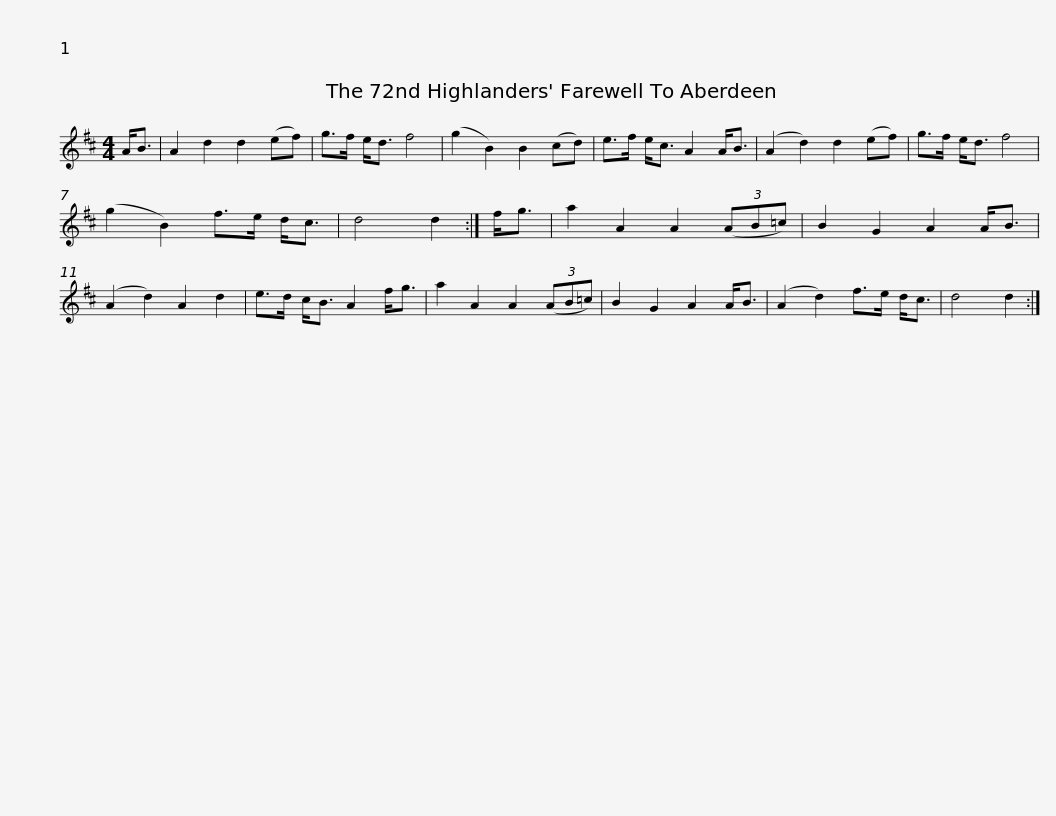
X:1
L:1/8
M:4/4
I:linebreak $
K:D
V:1 treble
V:1
 A<B | A2 d2 d2 (ef) | g>f e<d f4 | (g2 B2) B2 (cd) | e>f e<c A2 A<B | %5
 (A2 d2) d2 (ef) | g>f e<d f4 |$ (g2 B2) f>e d<c | d4 d2 :| f<g | %10
 a2 A2 A2 (3(AB=c) | B2 G2 A2 A<B | (A2 d2) A2 d2 | e>d c<B A2 f<g | a2 A2 A2 (3(AB=c) |$ %15
 B2 G2 A2 A<B | (A2 d2) f>e d<c | d4 d2 :| %18
